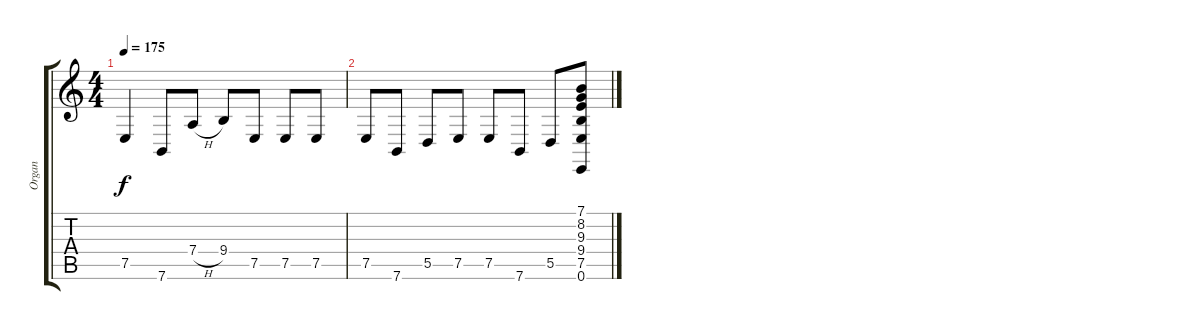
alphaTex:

\track ("Organ" "Organ") {instrument electricpiano1}
\staff {score tabs}
\tuning (E4 B3 G3 D3 A2 E2) {hide}
\ts (4 4)
\tempo 175
\clef g2
\ks c
7.5.4{dy f} 7.6.8 7.4{h}.8 9.4.8 7.5.8 7.5.8 7.5.8 |
7.5.8 7.6.8 5.5.8 7.5.8 7.5.8 7.6.8 5.5.8 (7.1 8.2 9.3 9.4 7.5 0.6).8
